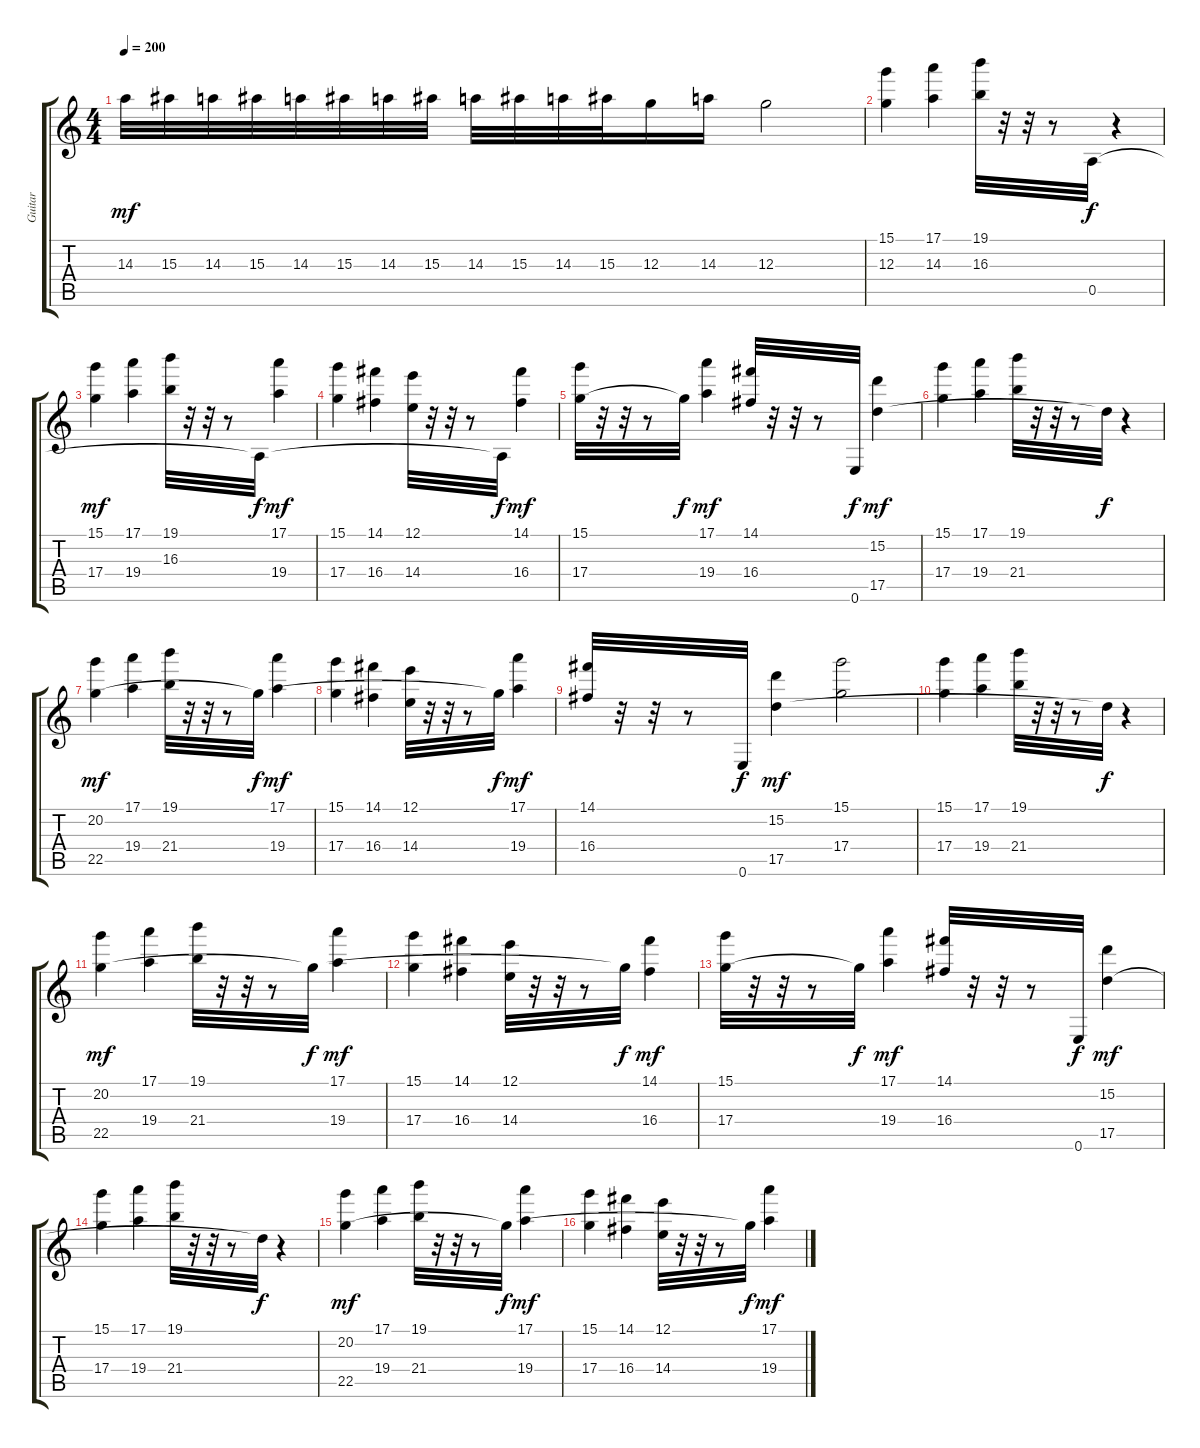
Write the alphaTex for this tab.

\track ("Guitar" "Guitar") {instrument distortionguitar}
\staff {score tabs}
\tuning (E4 B3 G3 D3 A2 E2) {hide}
\ts (4 4)
\tempo 200
\clef g2
\ks c
14.3.32{dy mf} 15.3.32 14.3.32 15.3.32 14.3.32 15.3.32 14.3.32 15.3.32 14.3.32 15.3.32 14.3.32 15.3.32 12.3.16 14.3.16 12.3.2 |
(15.1 12.3).4 (17.1 14.3).4 (19.1 16.3).32 r.32 r.32 r.8 0.5.32{dy f} r.4 |
(15.1 17.4).4{dy mf} (17.1 19.4).4 (19.1 16.3).32 r.32 r.32 r.8 0.5{t}.32{dy f} (17.1 19.4).4{dy mf} |
(15.1 17.4).4 (14.1 16.4).4 (12.1 14.4).32 r.32 r.32 r.8 0.5{t}.32{dy f} (14.1 16.4).4{dy mf} |
(15.1 17.4).32 r.32 r.32 r.8 17.4{t}.32{dy f} (17.1 19.4).4{dy mf} (14.1 16.4).32 r.32 r.32 r.8 0.6.32{dy f} (15.2 17.5).4{dy mf} |
(15.1 17.4).4 (17.1 19.4).4 (19.1 21.4).32 r.32 r.32 r.8 17.5{t}.32{dy f} r.4 |
(20.2 22.5).4{dy mf} (17.1 19.4).4 (19.1 21.4).32 r.32 r.32 r.8 22.5{t}.32{dy f} (17.1 19.4).4{dy mf} |
(15.1 17.4).4 (14.1 16.4).4 (12.1 14.4).32 r.32 r.32 r.8 22.5{t}.32{dy f} (17.1 19.4).4{dy mf} |
(14.1 16.4).32 r.32 r.32 r.8 0.6.32{dy f} (15.2 17.5).4{dy mf} (15.1 17.4).2 |
(15.1 17.4).4 (17.1 19.4).4 (19.1 21.4).32 r.32 r.32 r.8 17.5{t}.32{dy f} r.4 |
(20.2 22.5).4{dy mf} (17.1 19.4).4 (19.1 21.4).32 r.32 r.32 r.8 22.5{t}.32{dy f} (17.1 19.4).4{dy mf} |
(15.1 17.4).4 (14.1 16.4).4 (12.1 14.4).32 r.32 r.32 r.8 22.5{t}.32{dy f} (14.1 16.4).4{dy mf} |
(15.1 17.4).32 r.32 r.32 r.8 17.4{t}.32{dy f} (17.1 19.4).4{dy mf} (14.1 16.4).32 r.32 r.32 r.8 0.6.32{dy f} (15.2 17.5).4{dy mf} |
(15.1 17.4).4 (17.1 19.4).4 (19.1 21.4).32 r.32 r.32 r.8 17.5{t}.32{dy f} r.4 |
(20.2 22.5).4{dy mf} (17.1 19.4).4 (19.1 21.4).32 r.32 r.32 r.8 22.5{t}.32{dy f} (17.1 19.4).4{dy mf} |
(15.1 17.4).4 (14.1 16.4).4 (12.1 14.4).32 r.32 r.32 r.8 22.5{t}.32{dy f} (17.1 19.4).4{dy mf}
